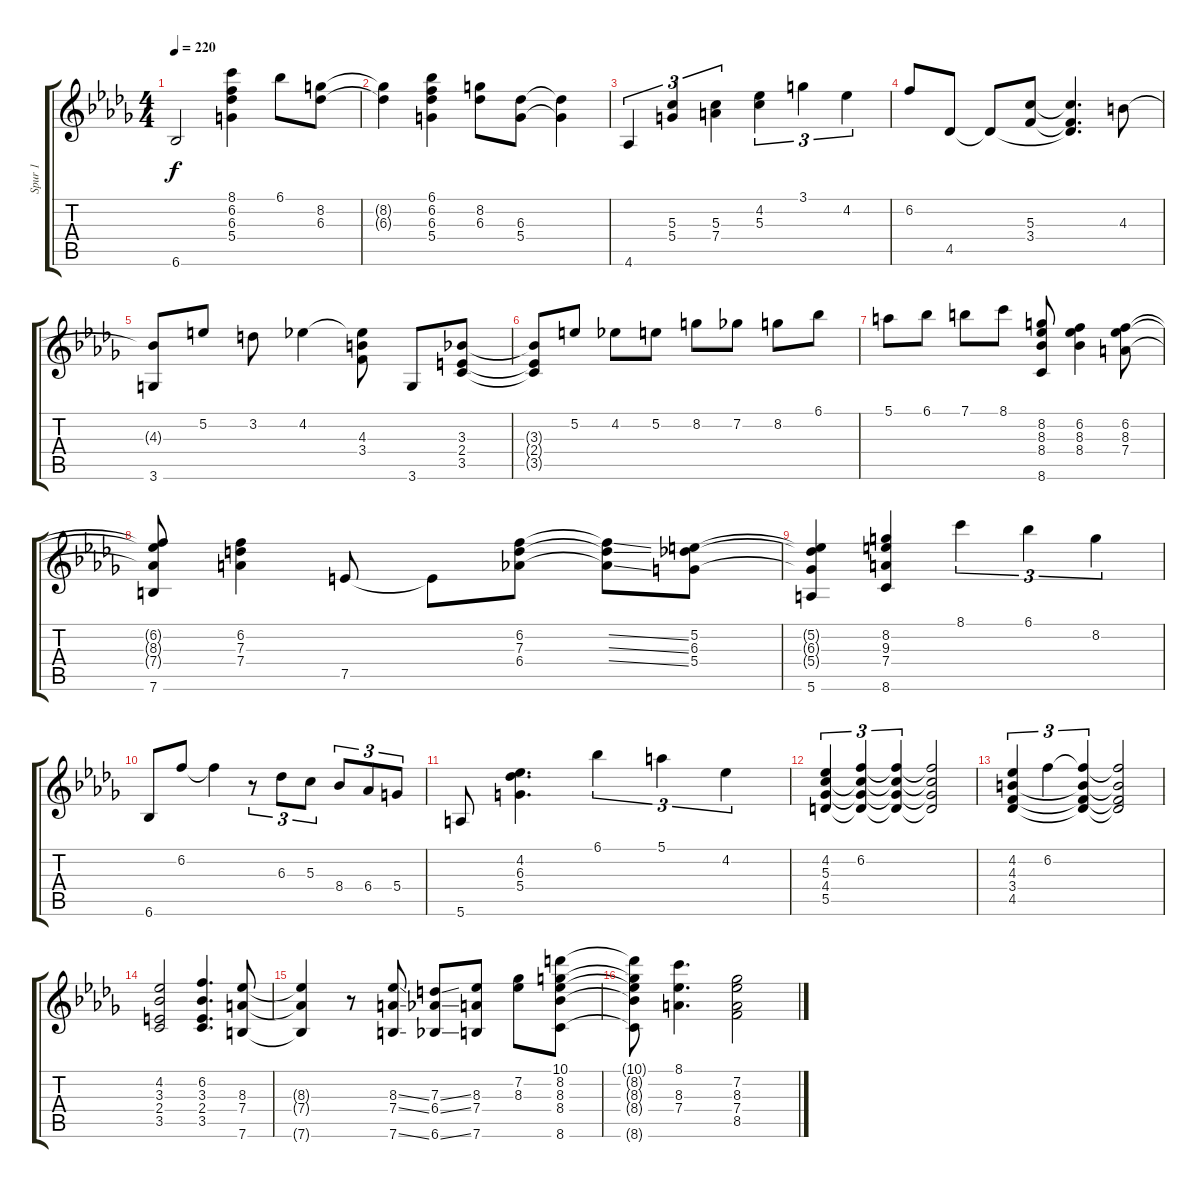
\track ("Spur 1" "Spur 1") {instrument electricguitarjazz}
\staff {score tabs}
\tuning (E4 B3 G3 D3 A2 E2) {hide}
\ts (4 4)
\tempo 220
\clef g2
\ks bbminor
6.6.2{dy f} (8.1 6.2 6.3 5.4).4 6.1.8 (8.2 6.3).8 |
(8.2{t} 6.3{t}).4 (6.1 6.2 6.3 5.4).4 (8.2 6.3).8 (6.3 5.4).8 (6.3{t} 5.4{t}).4 |
4.6.4{tu (3 2)} (5.3 5.4).4{tu (3 2)} (5.3 7.4).4{tu (3 2)} (4.2 5.3).4{tu (3 2)} 3.1.4{tu (3 2)} 4.2.4{tu (3 2)} |
6.2.8 4.5.8 4.5{t}.8 (5.3 3.4).8 (5.3{t} 3.4{t} 4.5{t}).4{d} 4.3.8 |
(4.3{t} 3.6).8 5.2.8 3.2.8 4.2.4 (4.2{t} 4.3 3.4).8 3.6.8 (3.3 2.4 3.5).8 |
(3.3{t} 2.4{t} 3.5{t}).8 5.2.8 4.2.8 5.2.8 8.2.8 7.2.8 8.2.8 6.1.8 |
5.1.8 6.1.8 7.1.8 8.1.8 (8.2 8.3 8.4 8.6).8 (6.2 8.3 8.4).4 (6.2 8.3 7.4).8 |
(6.2{t} 8.3{t} 7.4{t} 7.6).8 (6.2 7.3 7.4).4 7.5.8 7.5{t}.8 (6.2 7.3 6.4).8 (6.2{ss t} 7.3{ss t} 6.4{ss t}).8 (5.2 6.3 5.4).8 |
(5.2{t} 6.3{t} 5.4{t} 5.6).4 (8.2 9.3 7.4 8.6).4 8.1.4{tu (3 2)} 6.1.4{tu (3 2)} 8.2.4{tu (3 2)} |
6.6.8 6.2.8 6.2{t}.4 r.8{tu (3 2)} 6.3.8{tu (3 2)} 5.3.8{tu (3 2)} 8.4.8{tu (3 2)} 6.4.8{tu (3 2)} 5.4.8{tu (3 2)} |
5.6.8 (4.2 6.3 5.4).4{d} 6.1.4{tu (3 2)} 5.1.4{tu (3 2)} 4.2.4{tu (3 2)} |
(4.2 5.3 4.4 5.5).4{tu (3 2)} (6.2 5.3{t} 4.4{t} 5.5{t}).4{tu (3 2)} (6.2{t} 5.3{t} 4.4{t} 5.5{t}).4{tu (3 2)} (6.2{t} 5.3{t} 4.4{t} 5.5{t}).2 |
(4.2 4.3 3.4 4.5).4{tu (3 2)} 6.2.4{tu (3 2)} (6.2{t} 4.3{t} 3.4{t} 4.5{t}).4{tu (3 2)} (6.2{t} 4.3{t} 3.4{t} 4.5{t}).2 |
(4.2 3.3 2.4 3.5).2 (6.2 3.3 2.4 3.5).4{d} (8.3 7.4 7.6).8 |
(8.3{t} 7.4{t} 7.6{t}).4 r.8 (8.3{ss} 7.4{ss} 7.6{ss}).8 (7.3{ss} 6.4{ss} 6.6{ss}).8 (8.3 7.4 7.6).8 (7.2 8.3).8 (10.1 8.2 8.3 8.4 8.6).8 |
(10.1{t} 8.2{t} 8.3{t} 8.4{t} 8.6{t}).8 (8.1 8.3 7.4).4{d} (7.2 8.3 7.4 8.5).2
